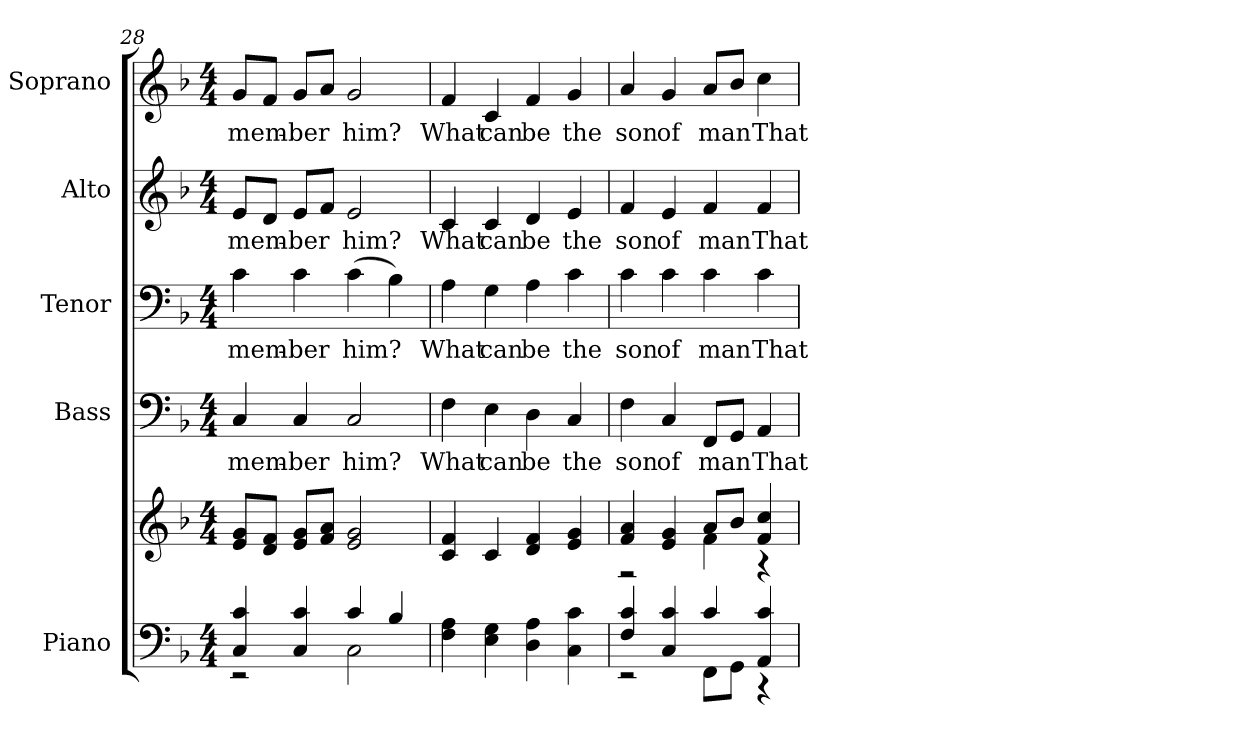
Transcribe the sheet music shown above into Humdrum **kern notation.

**kern	**kern	**kern	**text	**kern	**text	**kern	**text	**kern	**text
*part5	*part5	*part4	*part4	*part3	*part3	*part2	*part2	*part1	*part1
*staff6	*staff5	*staff4	*staff4	*staff3	*staff3	*staff2	*staff2	*staff1	*staff1
*I"Piano	*	*I"Bass	*	*I"Tenor	*	*I"Alto	*	*I"Soprano	*
*I'Pno.	*	*I'B.	*	*I'T.	*	*I'A.	*	*I'S.	*
*clefF4	*clefG2	*clefF4	*	*clefF4	*	*clefG2	*	*clefG2	*
*k[b-]	*k[b-]	*k[b-]	*	*k[b-]	*	*k[b-]	*	*k[b-]	*
*F:	*F:	*F:	*	*F:	*	*F:	*	*F:	*
*M4/4	*M4/4	*M4/4	*	*M4/4	*	*M4/4	*	*M4/4	*
=28	=28	=28	=28	=28	=28	=28	=28	=28	=28
*^	*	*	*	*	*	*	*	*	*
!	!	!	!	!LO:LY:b:color=#000000	!	!	!	!	!	!
!	!	!	!	!	!	!LO:LY:b:color=#000000	!	!	!	!
!	!	!	!	!	!	!	!	!LO:LY:b:color=#000000	!	!
!	!	!	!	!	!	!	!	!	!	!LO:LY:b:color=#000000
4Ci/ 4ci	2r	8ei/ 8giL	4Ci/	-mem-	4ci\	-mem-	8ei/L	-mem-	8gi/L	-mem-
.	.	8di/ 8fiJ	.	.	.	.	8di/J	.	8fi/J	.
!	!	!	!	!LO:LY:b:color=#000000	!	!	!	!	!	!
!	!	!	!	!	!	!LO:LY:b:color=#000000	!	!	!	!
!	!	!	!	!	!	!	!	!LO:LY:b:color=#000000	!	!
!	!	!	!	!	!	!	!	!	!	!LO:LY:b:color=#000000
4Ci/ 4ci	.	8ei/ 8giL	4Ci/	-ber	4ci\	-ber	8ei/L	-ber	8gi/L	-ber
.	.	8fi/ 8aiJ	.	.	.	.	8fi/J	.	8ai/J	.
!	!	!	!	!LO:LY:b:color=#000000	!	!	!	!	!	!
!	!	!	!	!	!	!LO:LY:b:color=#000000	!	!	!	!
!	!	!	!	!	!	!	!	!LO:LY:b:color=#000000	!	!
!	!	!	!	!	!	!	!	!	!	!LO:LY:b:color=#000000
4ci/	2Ci\	2ei/ 2gi	2Ci/	him?	(4ci\	him?	2ei/	him?	2gi/	him?
4B-i/	.	.	.	.	4B-i\)	.	.	.	.	.
*v	*v	*	*	*	*	*	*	*	*	*
=29	=29	=29	=29	=29	=29	=29	=29	=29	=29
!	!	!	!LO:LY:b:color=#000000	!	!	!	!	!	!
!	!	!	!	!	!LO:LY:b:color=#000000	!	!	!	!
!	!	!	!	!	!	!	!LO:LY:b:color=#000000	!	!
!	!	!	!	!	!	!	!	!	!LO:LY:b:color=#000000
4Fi\ 4Ai	4ci/ 4fi	4Fi\	What	4Ai\	What	4ci/	What	4fi/	What
!	!	!	!LO:LY:b:color=#000000	!	!	!	!	!	!
!	!	!	!	!	!LO:LY:b:color=#000000	!	!	!	!
!	!	!	!	!	!	!	!LO:LY:b:color=#000000	!	!
!	!	!	!	!	!	!	!	!	!LO:LY:b:color=#000000
4Ei\ 4Gi	4ci/	4Ei\	can	4Gi\	can	4ci/	can	4ci/	can
!	!	!	!LO:LY:b:color=#000000	!	!	!	!	!	!
!	!	!	!	!	!LO:LY:b:color=#000000	!	!	!	!
!	!	!	!	!	!	!	!LO:LY:b:color=#000000	!	!
!	!	!	!	!	!	!	!	!	!LO:LY:b:color=#000000
4Di\ 4Ai	4di/ 4fi	4Di\	be	4Ai\	be	4di/	be	4fi/	be
!	!	!	!LO:LY:b:color=#000000	!	!	!	!	!	!
!	!	!	!	!	!LO:LY:b:color=#000000	!	!	!	!
!	!	!	!	!	!	!	!LO:LY:b:color=#000000	!	!
!	!	!	!	!	!	!	!	!	!LO:LY:b:color=#000000
4Ci\ 4ci	4ei/ 4gi	4Ci/	the	4ci\	the	4ei/	the	4gi/	the
=30	=30	=30	=30	=30	=30	=30	=30	=30	=30
*^	*^	*	*	*	*	*	*	*	*
!	!	!	!	!	!LO:LY:b:color=#000000	!	!	!	!	!	!
!	!	!	!	!	!	!	!LO:LY:b:color=#000000	!	!	!	!
!	!	!	!	!	!	!	!	!	!LO:LY:b:color=#000000	!	!
!	!	!	!	!	!	!	!	!	!	!	!LO:LY:b:color=#000000
4Fi/ 4ci	2r	4fi/ 4ai	2r	4Fi\	son	4ci\	son	4fi/	son	4ai/	son
!	!	!	!	!	!LO:LY:b:color=#000000	!	!	!	!	!	!
!	!	!	!	!	!	!	!LO:LY:b:color=#000000	!	!	!	!
!	!	!	!	!	!	!	!	!	!LO:LY:b:color=#000000	!	!
!	!	!	!	!	!	!	!	!	!	!	!LO:LY:b:color=#000000
4Ci/ 4ci	.	4ei/ 4gi	.	4Ci/	of	4ci\	of	4ei/	of	4gi/	of
!	!	!	!	!	!LO:LY:b:color=#000000	!	!	!	!	!	!
!	!	!	!	!	!	!	!LO:LY:b:color=#000000	!	!	!	!
!	!	!	!	!	!	!	!	!	!LO:LY:b:color=#000000	!	!
!	!	!	!	!	!	!	!	!	!	!	!LO:LY:b:color=#000000
4ci/	8FFi\L	8ai/L	4fi\	8FFi/L	man	4ci\	man	4fi/	man	8ai/L	man
.	8GGi\J	8b-i/J	.	8GGi/J	.	.	.	.	.	8b-i/J	.
!	!	!	!	!	!LO:LY:b:color=#000000	!	!	!	!	!	!
!	!	!	!	!	!	!	!LO:LY:b:color=#000000	!	!	!	!
!	!	!	!	!	!	!	!	!	!LO:LY:b:color=#000000	!	!
!	!	!	!	!	!	!	!	!	!	!	!LO:LY:b:color=#000000
4AAi/ 4ci	4r	4fi/ 4cci	4r	4AAi/	That	4ci\	That	4fi/	That	4cci\	That
*v	*v	*	*	*	*	*	*	*	*	*	*
*	*v	*v	*	*	*	*	*	*	*	*
=	=	=	=	=	=	=	=	=	=
*-	*-	*-	*-	*-	*-	*-	*-	*-	*-
